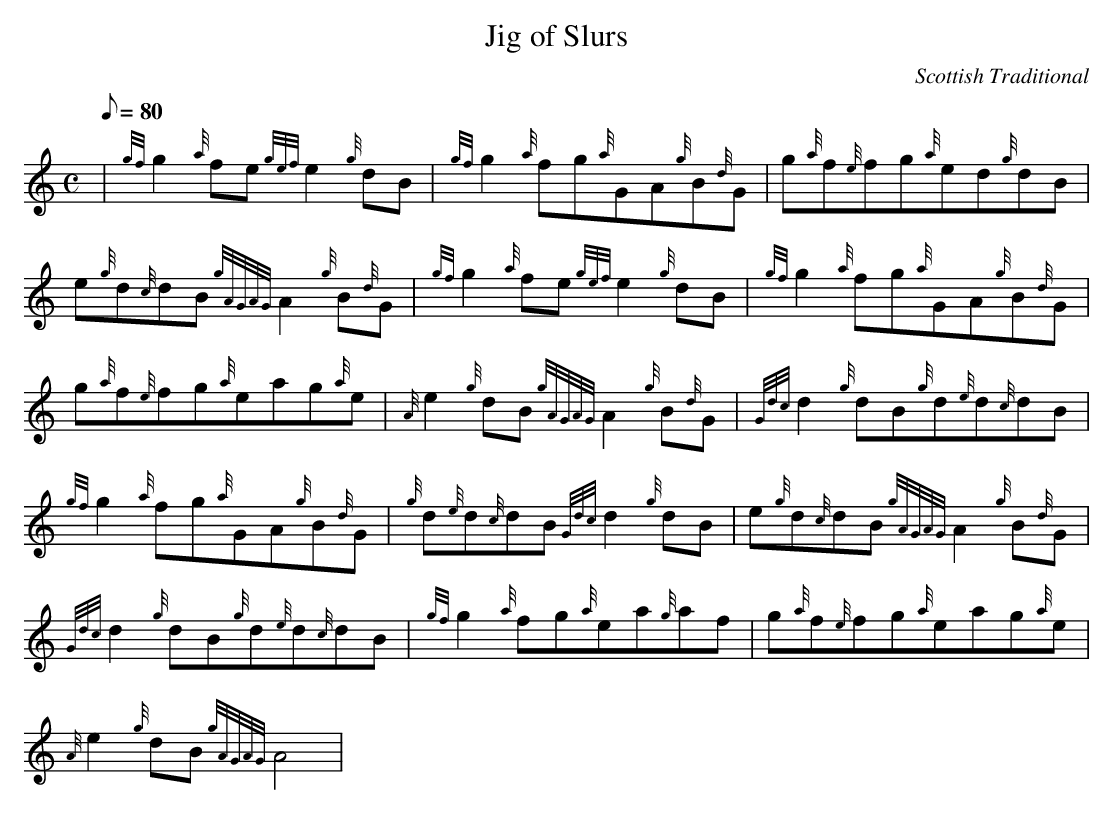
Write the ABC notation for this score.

X:1
T:Jig of Slurs
M:C
L:1/8
Q:80
C:Scottish Traditional
K:HP
| {gf}g2{a}fe{gef}e2{g}dB|
{gf}g2{a}fg{a}GA{g}B{d}G|
g{a}f{e}fg{a}ed{g}dB|  !
e{g}d{c}dB{gAGAG}A2{g}B{d}G|
{gf}g2{a}fe{gef}e2{g}dB|
{gf}g2{a}fg{a}GA{g}B{d}G|  !
g{a}f{e}fg{a}eag{a}e|
{A}e2{g}dB{gAGAG}A2{g}B{d}G|
{Gdc}d2{g}dB{g}d{e}d{c}dB|  !
{gf}g2{a}fg{a}GA{g}B{d}G|
{g}d{e}d{c}dB{Gdc}d2{g}dB|
e{g}d{c}dB{gAGAG}A2{g}B{d}G|  !
{Gdc}d2{g}dB{g}d{e}d{c}dB|
{gf}g2{a}fg{a}ea{g}af|
g{a}f{e}fg{a}eag{a}e|  !
{A}e2{g}dB{gAGAG}A4|
